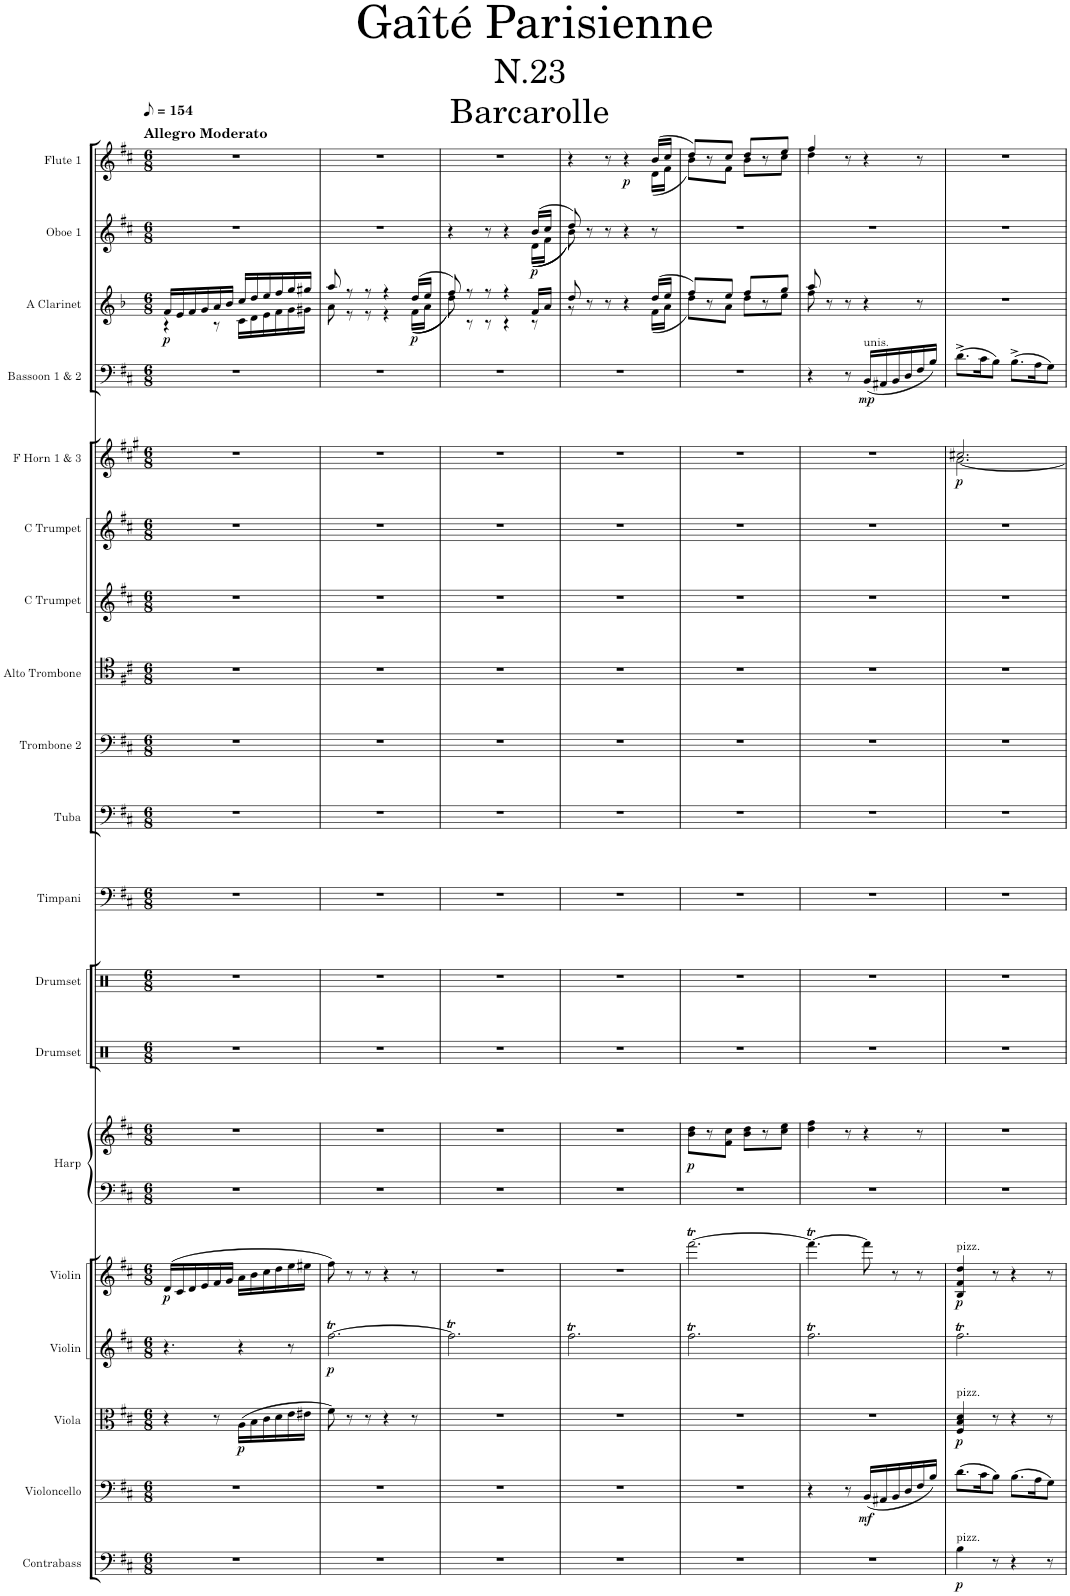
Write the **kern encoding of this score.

**kern	**dynam	**kern	**dynam	**kern	**dynam	**kern	**dynam	**kern	**dynam	**kern	**kern	**dynam	**kern	**kern	**kern	**kern	**kern	**kern	**kern	**kern	**kern	**dynam	**kern	**dynam	**kern	**dynam	**kern	**dynam	**kern	**dynam
*part19	*part19	*part18	*part18	*part17	*part17	*part16	*part16	*part15	*part15	*part14	*part14	*part14	*part13	*part12	*part11	*part10	*part9	*part8	*part7	*part6	*part5	*part5	*part4	*part4	*part3	*part3	*part2	*part2	*part1	*part1
*staff20	*staff20	*staff19	*staff19	*staff18	*staff18	*staff17	*staff17	*staff16	*staff16	*staff15	*staff14	*staff14/15	*staff13	*staff12	*staff11	*staff10	*staff9	*staff8	*staff7	*staff6	*staff5	*staff5	*staff4	*staff4	*staff3	*staff3	*staff2	*staff2	*staff1	*staff1
*I"Contrabass	*	*I"Violoncello	*	*I"Viola	*	*I"Violin	*	*I"Violin	*	*I"Harp	*	*	*I"Drumset	*I"Drumset	*I"Timpani	*I"Tuba	*I"Trombone 2	*I"Alto Trombone	*I"C Trumpet	*I"C Trumpet	*I"F Horn 1 &amp; 3	*	*I"Bassoon 1 &amp; 2	*	*I"A Clarinet	*	*I"Oboe 1	*	*I"Flute 1	*
*I'Cb.	*	*I'Vc.	*	*I'Vla.	*	*I'Vln.	*	*I'Vln.	*	*I'Hrp.	*	*	*I'D. Set	*I'D. Set	*I'Timp.	*I'Tba.	*I'Tbn. 2	*I'A. Tbn.	*I'C Tpt.	*I'C Tpt.	*I'F Hn. 1 3	*	*	*	*I'A Cl.	*	*I'Ob. 1	*	*I'Fl. 1	*
*clefF4	*	*clefF4	*	*clefC3	*	*clefG2	*	*clefG2	*	*clefF4	*clefG2	*	*clefX	*clefX	*clefF4	*clefF4	*clefF4	*clefC4	*clefG2	*clefG2	*clefG2	*	*clefF4	*	*clefG2	*	*clefG2	*	*clefG2	*
*Trd7c12	*	*	*	*	*	*	*	*	*	*	*	*	*	*	*	*	*	*	*	*	*Trd4c7	*	*	*	*Trd2c3	*	*	*	*	*
*k[f#c#]	*	*k[f#c#]	*	*k[f#c#]	*	*k[f#c#]	*	*k[f#c#]	*	*k[f#c#]	*k[f#c#]	*	*k[]	*k[]	*k[f#c#]	*k[f#c#]	*k[f#c#]	*k[f#c#]	*k[f#c#]	*k[f#c#]	*k[f#c#g#]	*	*k[f#c#]	*	*k[b-]	*	*k[f#c#]	*	*k[f#c#]	*
*M6/8	*	*M6/8	*	*M6/8	*	*M6/8	*	*M6/8	*	*M6/8	*M6/8	*	*M6/8	*M6/8	*M6/8	*M6/8	*M6/8	*M6/8	*M6/8	*M6/8	*M6/8	*	*M6/8	*	*M6/8	*	*M6/8	*	*M6/8	*
*MM77	*	*MM77	*	*MM77	*	*MM77	*	*MM77	*	*MM77	*MM77	*	*MM77	*MM77	*MM77	*MM77	*MM77	*MM77	*MM77	*MM77	*MM77	*	*MM77	*	*MM77	*	*MM77	*	*MM77	*
=1	=1	=1	=1	=1	=1	=1	=1	=1	=1	=1	=1	=1	=1	=1	=1	=1	=1	=1	=1	=1	=1	=1	=1	=1	=1	=1	=1	=1	=1	=1
*	*	*	*	*	*	*	*	*	*	*	*	*	*	*	*	*	*	*	*	*	*	*	*	*	*^	*	*	*	*	*
!	!	!	!	!	!	!	!	!	!	!	!	!	!	!	!	!	!	!	!	!	!	!	!	!	!	!	!	!	!	!LO:TX:a:B:t=Allegro Moderato	!
!	!	!	!	!	!	!	!	!	!LO:DY:b	!	!	!	!	!	!	!	!	!	!	!	!	!	!	!	!	!	!LO:DY:b	!	!	!	!
2.r	.	2.r	.	4r	.	4.r	.	(16d/LL	p	2.r	2.r	.	2.r	2.r	2.r	2.r	2.r	2.r	2.r	2.r	2.r	.	2.r	.	16f/LL	4r	p	2.r	.	2.r	.
.	.	.	.	.	.	.	.	16c#/	.	.	.	.	.	.	.	.	.	.	.	.	.	.	.	.	16e/	.	.	.	.	.	.
.	.	.	.	.	.	.	.	16d/	.	.	.	.	.	.	.	.	.	.	.	.	.	.	.	.	16f/	.	.	.	.	.	.
.	.	.	.	.	.	.	.	16e/	.	.	.	.	.	.	.	.	.	.	.	.	.	.	.	.	16g/	.	.	.	.	.	.
.	.	.	.	8r	.	.	.	16f#/	.	.	.	.	.	.	.	.	.	.	.	.	.	.	.	.	16a/	8r	.	.	.	.	.
.	.	.	.	.	.	.	.	16g/JJ	.	.	.	.	.	.	.	.	.	.	.	.	.	.	.	.	16b-/JJ	.	.	.	.	.	.
!	!	!	!	!	!LO:DY:b	!	!	!	!	!	!	!	!	!	!	!	!	!	!	!	!	!	!	!	!	!	!	!	!	!	!
.	.	.	.	(16A\LL	p	4r	.	16a\LL	.	.	.	.	.	.	.	.	.	.	.	.	.	.	.	.	16cc/LL	16c\LL	.	.	.	.	.
.	.	.	.	16B\	.	.	.	16b\	.	.	.	.	.	.	.	.	.	.	.	.	.	.	.	.	16dd/	16d\	.	.	.	.	.
.	.	.	.	16c#\	.	.	.	16cc#\	.	.	.	.	.	.	.	.	.	.	.	.	.	.	.	.	16ee/	16e\	.	.	.	.	.
.	.	.	.	16d\	.	.	.	16dd\	.	.	.	.	.	.	.	.	.	.	.	.	.	.	.	.	16ff/	16f\	.	.	.	.	.
.	.	.	.	16e\	.	8r	.	16ee\	.	.	.	.	.	.	.	.	.	.	.	.	.	.	.	.	16gg/	16g\	.	.	.	.	.
.	.	.	.	16e#X\JJ	.	.	.	16ee#X\JJ	.	.	.	.	.	.	.	.	.	.	.	.	.	.	.	.	16gg#X/JJ	16g#X\JJ	.	.	.	.	.
=2	=2	=2	=2	=2	=2	=2	=2	=2	=2	=2	=2	=2	=2	=2	=2	=2	=2	=2	=2	=2	=2	=2	=2	=2	=2	=2	=2	=2	=2	=2	=2
!	!	!	!	!	!	!	!LO:DY:b	!	!	!	!	!	!	!	!	!	!	!	!	!	!	!	!	!	!	!	!	!	!	!	!
2.r	.	2.r	.	8f#\)	.	[2.ff#t\	p	8ff#\)	.	2.r	2.r	.	2.r	2.r	2.r	2.r	2.r	2.r	2.r	2.r	2.r	.	2.r	.	8aa/	8a\	.	2.r	.	2.r	.
.	.	.	.	8r	.	.	.	8r	.	.	.	.	.	.	.	.	.	.	.	.	.	.	.	.	8r	8r	.	.	.	.	.
.	.	.	.	8r	.	.	.	8r	.	.	.	.	.	.	.	.	.	.	.	.	.	.	.	.	8r	8r	.	.	.	.	.
.	.	.	.	4r	.	.	.	4r	.	.	.	.	.	.	.	.	.	.	.	.	.	.	.	.	4r	4r	.	.	.	.	.
!	!	!	!	!	!	!	!	!	!	!	!	!	!	!	!	!	!	!	!	!	!	!	!	!	!	!	!LO:DY:b	!	!	!	!
.	.	.	.	8r	.	.	.	8r	.	.	.	.	.	.	.	.	.	.	.	.	.	.	.	.	(16dd/LL	((16f\LL	p	.	.	.	.
.	.	.	.	.	.	.	.	.	.	.	.	.	.	.	.	.	.	.	.	.	.	.	.	.	16ee/JJ	16a\JJ	.	.	.	.	.
=3	=3	=3	=3	=3	=3	=3	=3	=3	=3	=3	=3	=3	=3	=3	=3	=3	=3	=3	=3	=3	=3	=3	=3	=3	=3	=3	=3	=3	=3	=3	=3
*	*	*	*	*	*	*	*	*	*	*	*	*	*	*	*	*	*	*	*	*	*	*	*	*	*	*	*	*^	*	*	*
2.r	.	2.r	.	2.r	.	2.ff#t\]	.	2.r	.	2.r	2.r	.	2.r	2.r	2.r	2.r	2.r	2.r	2.r	2.r	2.r	.	2.r	.	8ff/)	8dd\))	.	4r	8ryy	.	2.r	.
*	*	*	*	*	*	*	*	*	*	*	*	*	*	*	*	*	*	*	*	*	*	*	*	*	*	*	*	*v	*v	*	*	*
.	.	.	.	.	.	.	.	.	.	.	.	.	.	.	.	.	.	.	.	.	.	.	.	.	8r	8r	.	.	.	.	.
.	.	.	.	.	.	.	.	.	.	.	.	.	.	.	.	.	.	.	.	.	.	.	.	.	8r	8r	.	8r	.	.	.
.	.	.	.	.	.	.	.	.	.	.	.	.	.	.	.	.	.	.	.	.	.	.	.	.	4r	4r	.	4r	.	.	.
*	*	*	*	*	*	*	*	*	*	*	*	*	*	*	*	*	*	*	*	*	*	*	*	*	*	*	*	*^	*	*	*
!	!	!	!	!	!	!	!	!	!	!	!	!	!	!	!	!	!	!	!	!	!	!	!	!	!	!	!	!	!	!LO:DY:b	!	!
.	.	.	.	.	.	.	.	.	.	.	.	.	.	.	.	.	.	.	.	.	.	.	.	.	16f/LL	8r	.	(16b/LL	((16d\LL	p	.	.
.	.	.	.	.	.	.	.	.	.	.	.	.	.	.	.	.	.	.	.	.	.	.	.	.	16a/JJ	.	.	16cc#/JJ	16f#\JJ	.	.	.
=4	=4	=4	=4	=4	=4	=4	=4	=4	=4	=4	=4	=4	=4	=4	=4	=4	=4	=4	=4	=4	=4	=4	=4	=4	=4	=4	=4	=4	=4	=4	=4	=4
*	*	*	*	*	*	*	*	*	*	*	*	*	*	*	*	*	*	*	*	*	*	*	*	*	*	*	*	*	*	*	*^	*
2.r	.	2.r	.	2.r	.	2.ff#t\	.	2.r	.	2.r	2.r	.	2.r	2.r	2.r	2.r	2.r	2.r	2.r	2.r	2.r	.	2.r	.	8dd/	8r	.	8dd/)	8b\))	.	4r	8ryy	.
*	*	*	*	*	*	*	*	*	*	*	*	*	*	*	*	*	*	*	*	*	*	*	*	*	*	*	*	*	*	*	*v	*v	*
.	.	.	.	.	.	.	.	.	.	.	.	.	.	.	.	.	.	.	.	.	.	.	.	.	8r	2ryy	.	8r	2ryy	.	.	.
.	.	.	.	.	.	.	.	.	.	.	.	.	.	.	.	.	.	.	.	.	.	.	.	.	8r	.	.	8r	.	.	8r	.
!	!	!	!	!	!	!	!	!	!	!	!	!	!	!	!	!	!	!	!	!	!	!	!	!	!	!	!	!	!	!	!	!LO:DY:b
.	.	.	.	.	.	.	.	.	.	.	.	.	.	.	.	.	.	.	.	.	.	.	.	.	4r	.	.	4r	.	.	4r	p
*	*	*	*	*	*	*	*	*	*	*	*	*	*	*	*	*	*	*	*	*	*	*	*	*	*	*	*	*	*	*	*^	*
.	.	.	.	.	.	.	.	.	.	.	.	.	.	.	.	.	.	.	.	.	.	.	.	.	(16dd/LL	(16f\LL	.	8r	8ryy	.	(16b/LL	(16d\LL	.
.	.	.	.	.	.	.	.	.	.	.	.	.	.	.	.	.	.	.	.	.	.	.	.	.	16ee/JJ	16a\JJ	.	.	.	.	16cc#/JJ	16f#\JJ	.
*	*	*	*	*	*	*	*	*	*	*	*	*	*	*	*	*	*	*	*	*	*	*	*	*	*	*	*	*v	*v	*	*	*	*
=5	=5	=5	=5	=5	=5	=5	=5	=5	=5	=5	=5	=5	=5	=5	=5	=5	=5	=5	=5	=5	=5	=5	=5	=5	=5	=5	=5	=5	=5	=5	=5	=5
!	!	!	!	!	!	!	!	!	!	!	!	!LO:DY:b	!	!	!	!	!	!	!	!	!	!	!	!	!	!	!	!	!	!	!	!
2.r	.	2.r	.	2.r	.	2.ff#t\	.	[2.fff#t\	.	2.r	8b\ 8dd\L	p	2.r	2.r	2.r	2.r	2.r	2.r	2.r	2.r	2.r	.	2.r	.	8ff/L)	8dd\L)	.	2.r	.	8dd/L)	8b\L)	.
.	.	.	.	.	.	.	.	.	.	.	8r	.	.	.	.	.	.	.	.	.	.	.	.	.	8r	8ryy	.	.	.	8r	8ryy	.
.	.	.	.	.	.	.	.	.	.	.	8f#\ 8cc#\J	.	.	.	.	.	.	.	.	.	.	.	.	.	8ee/J	8a\J	.	.	.	8cc#/J	8f#\J	.
.	.	.	.	.	.	.	.	.	.	.	8b\ 8dd\L	.	.	.	.	.	.	.	.	.	.	.	.	.	8ff/L	8dd\L	.	.	.	8dd/L	8b\L	.
.	.	.	.	.	.	.	.	.	.	.	8r	.	.	.	.	.	.	.	.	.	.	.	.	.	8r	8ryy	.	.	.	8r	8ryy	.
.	.	.	.	.	.	.	.	.	.	.	8cc#\ 8ee\J	.	.	.	.	.	.	.	.	.	.	.	.	.	8gg/J	8ee\J	.	.	.	8ee/J	8cc#\J	.
=6	=6	=6	=6	=6	=6	=6	=6	=6	=6	=6	=6	=6	=6	=6	=6	=6	=6	=6	=6	=6	=6	=6	=6	=6	=6	=6	=6	=6	=6	=6	=6	=6
2.r	.	4r	.	2.r	.	2.ff#t\	.	4.fff#t\_	.	2.r	4dd\ 4ff#\	.	2.r	2.r	2.r	2.r	2.r	2.r	2.r	2.r	2.r	.	4r	.	8aa/	8ff\	.	2.r	.	4ff#/	4dd\	.
.	.	.	.	.	.	.	.	.	.	.	.	.	.	.	.	.	.	.	.	.	.	.	.	.	8r	8ryy	.	.	.	.	.	.
.	.	8r	.	.	.	.	.	.	.	.	8r	.	.	.	.	.	.	.	.	.	.	.	8r	.	8r	8ryy	.	.	.	8r	8ryy	.
!	!	!	!	!	!	!	!	!	!	!	!	!	!	!	!	!	!	!	!	!	!	!	!LO:TX:a:t=unis.	!	!	!	!	!	!	!	!	!
!	!	!	!LO:DY:b	!	!	!	!	!	!	!	!	!	!	!	!	!	!	!	!	!	!	!	!	!LO:DY:b	!	!	!	!	!	!	!	!
.	.	(16BB/LL	mf	.	.	.	.	8fff#\]	.	.	4r	.	.	.	.	.	.	.	.	.	.	.	(16BB/LL	mp	4r	4ryy	.	.	.	4r	4ryy	.
.	.	16AA#X/	.	.	.	.	.	.	.	.	.	.	.	.	.	.	.	.	.	.	.	.	16AA#X/	.	.	.	.	.	.	.	.	.
.	.	16BB/	.	.	.	.	.	8r	.	.	.	.	.	.	.	.	.	.	.	.	.	.	16BB/	.	.	.	.	.	.	.	.	.
.	.	16D/	.	.	.	.	.	.	.	.	.	.	.	.	.	.	.	.	.	.	.	.	16D/	.	.	.	.	.	.	.	.	.
.	.	16F#/	.	.	.	.	.	8r	.	.	8r	.	.	.	.	.	.	.	.	.	.	.	16F#/	.	8r	8ryy	.	.	.	8r	8ryy	.
.	.	16B/JJ)	.	.	.	.	.	.	.	.	.	.	.	.	.	.	.	.	.	.	.	.	16B/JJ)	.	.	.	.	.	.	.	.	.
*	*	*	*	*	*	*	*	*	*	*	*	*	*	*	*	*	*	*	*	*	*	*	*	*	*v	*v	*	*	*	*v	*v	*
=7	=7	=7	=7	=7	=7	=7	=7	=7	=7	=7	=7	=7	=7	=7	=7	=7	=7	=7	=7	=7	=7	=7	=7	=7	=7	=7	=7	=7	=7	=7
*	*	*	*	*	*	*	*	*	*	*	*	*	*	*	*	*	*	*	*	*	*^	*	*	*	*	*	*	*	*	*
!	!	!	!	!	!	!	!	!LO:TX:a:t=pizz.	!	!	!	!	!	!	!	!	!	!	!	!	!	!	!	!	!	!	!	!	!	!	!
!	!	!	!	!LO:TX:a:t=pizz.	!	!	!	!	!	!	!	!	!	!	!	!	!	!	!	!	!	!	!	!	!	!	!	!	!	!	!
!LO:TX:a:t=pizz.	!	!	!	!	!	!	!	!	!	!	!	!	!	!	!	!	!	!	!	!	!	!	!	!	!	!	!	!	!	!	!
!	!LO:DY:b	!	!	!	!LO:DY:b	!	!	!	!LO:DY:b	!	!	!	!	!	!	!	!	!	!	!	!	!	!LO:DY:b	!	!	!	!	!	!	!	!
4B\	p	(8.d\L	.	4F#/ 4B/ 4d/	p	2.ff#t\	.	4B/ 4f#/ 4dd/	p	2.r	2.r	.	2.r	2.r	2.r	2.r	2.r	2.r	2.r	2.r	2.cc#X/	[2.a\	p	(8.d^\L	.	2.r	.	2.r	.	2.r	.
.	.	16c#\K	.	.	.	.	.	.	.	.	.	.	.	.	.	.	.	.	.	.	.	.	.	16c#\K	.	.	.	.	.	.	.
8r	.	8B\J)	.	8r	.	.	.	8r	.	.	.	.	.	.	.	.	.	.	.	.	.	.	.	8B\J)	.	.	.	.	.	.	.
4r	.	(8.B\L	.	4r	.	.	.	4r	.	.	.	.	.	.	.	.	.	.	.	.	.	.	.	(8.B^\L	.	.	.	.	.	.	.
.	.	16A\K	.	.	.	.	.	.	.	.	.	.	.	.	.	.	.	.	.	.	.	.	.	16A\K	.	.	.	.	.	.	.
8r	.	8G\J)	.	8r	.	.	.	8r	.	.	.	.	.	.	.	.	.	.	.	.	.	.	.	8G\J)	.	.	.	.	.	.	.
*	*	*	*	*	*	*	*	*	*	*	*	*	*	*	*	*	*	*	*	*	*v	*v	*	*	*	*	*	*	*	*	*
=	=	=	=	=	=	=	=	=	=	=	=	=	=	=	=	=	=	=	=	=	=	=	=	=	=	=	=	=	=	=
*-	*-	*-	*-	*-	*-	*-	*-	*-	*-	*-	*-	*-	*-	*-	*-	*-	*-	*-	*-	*-	*-	*-	*-	*-	*-	*-	*-	*-	*-	*-
